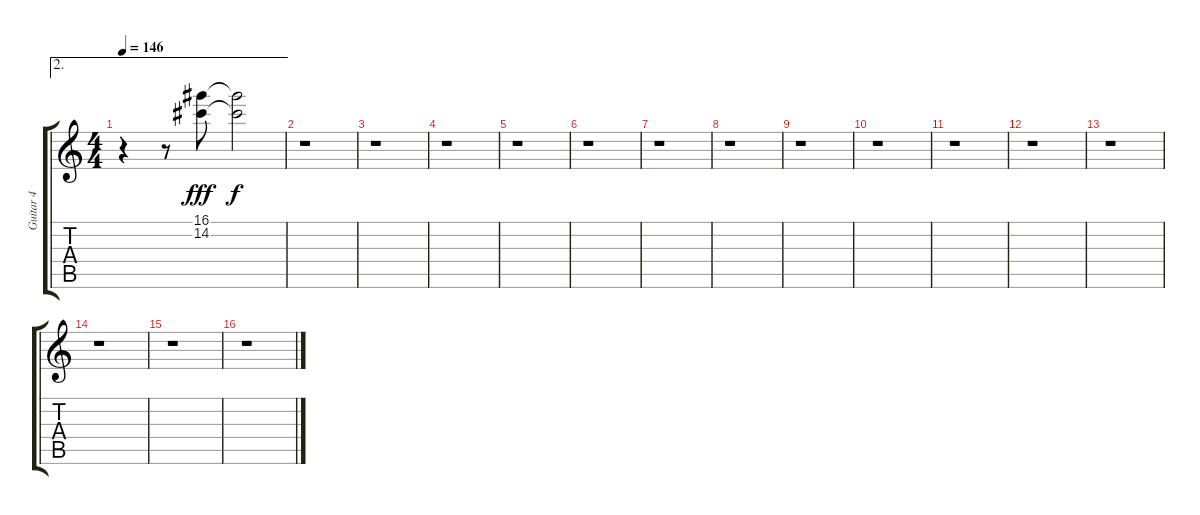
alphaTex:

\track ("Guitar 4" "Guitar 4") {instrument electricguitarclean}
\staff {score tabs}
\tuning (E4 B3 G3 D3 A2 E2) {hide}
\ae 2
\ts (4 4)
\tempo 146
\clef g2
\ks c
r.4{dy f} r.8 (16.1 14.2).8{dy fff} (16.1{t} 14.2{t}).2{dy f} |
r.1 |
r.1 |
r.1 |
r.1 |
r.1 |
r.1 |
r.1 |
r.1 |
r.1 |
r.1 |
r.1 |
r.1 |
r.1 |
r.1 |
r.1
